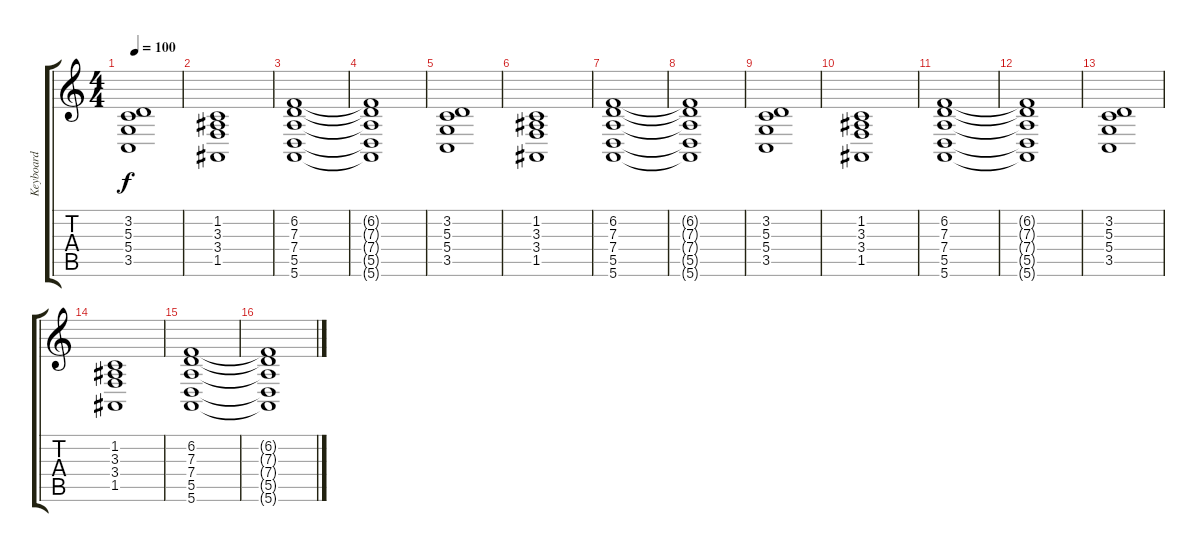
\track ("Keyboard" "Keyboard") {instrument voiceoohs}
\staff {score tabs}
\tuning (E4 B3 G3 D3 A2 E2) {hide}
\ts (4 4)
\tempo 100
\clef g2
\ks c
(3.2 5.3 5.4 3.5).1{dy f} |
(1.2 3.3 3.4 1.5).1 |
(6.2 7.3 7.4 5.5 5.6).1 |
(6.2{t} 7.3{t} 7.4{t} 5.5{t} 5.6{t}).1 |
(3.2 5.3 5.4 3.5).1 |
(1.2 3.3 3.4 1.5).1 |
(6.2 7.3 7.4 5.5 5.6).1 |
(6.2{t} 7.3{t} 7.4{t} 5.5{t} 5.6{t}).1 |
(3.2 5.3 5.4 3.5).1 |
(1.2 3.3 3.4 1.5).1 |
(6.2 7.3 7.4 5.5 5.6).1 |
(6.2{t} 7.3{t} 7.4{t} 5.5{t} 5.6{t}).1 |
(3.2 5.3 5.4 3.5).1 |
(1.2 3.3 3.4 1.5).1 |
(6.2 7.3 7.4 5.5 5.6).1 |
(6.2{t} 7.3{t} 7.4{t} 5.5{t} 5.6{t}).1
